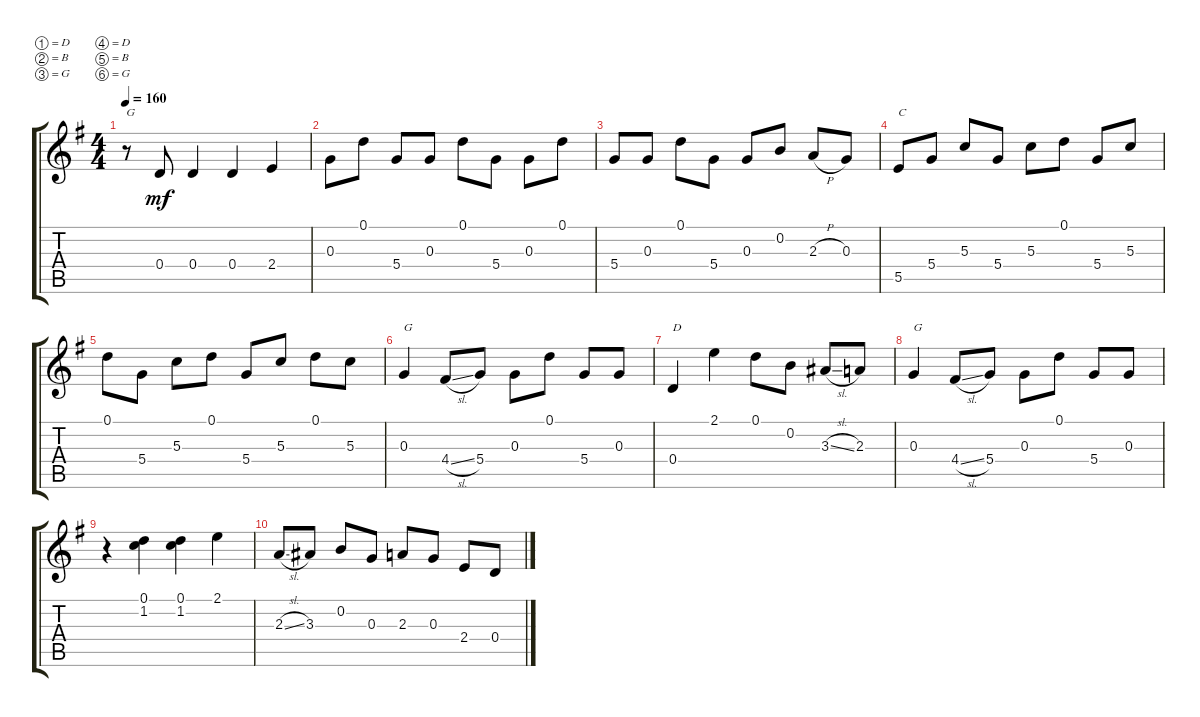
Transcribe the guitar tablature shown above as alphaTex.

\defaultSystemsLayout 4
\bracketExtendMode groupsimilarinstruments
\singleTrackTrackNamePolicy hidden
\multiTrackTrackNamePolicy hidden
\otherSystemsTrackNameOrientation horizontal
\track ("Steel Guitar" "S-Gt") {instrument acousticguitarsteel}
\staff {score tabs}
\tuning (D4 B3 G3 D3 B2 G2)
\ts (4 4)
\tempo 160
\clef g2
\ks g
r.8{txt "G" dy mf instrument acousticguitarsteel} 0.4.8 0.4.4 0.4.4 2.4.4 |
0.3.8 0.1.8 5.4.8 0.3.8 0.1.8 5.4.8 0.3.8 0.1.8 |
5.4.8 0.3.8 0.1.8 5.4.8 0.3.8 0.2.8 2.3{h}.8 0.3.8 |
5.5.8{txt "C"} 5.4.8 5.3.8 5.4.8 5.3.8 0.1.8 5.4.8 5.3.8 |
0.1.8 5.4.8 5.3.8 0.1.8 5.4.8 5.3.8 0.1.8 5.3.8 |
0.3.4{txt "G"} 4.4{sl}.8 5.4.8 0.3.8 0.1.8 5.4.8 0.3.8 |
0.4.4{txt "D"} 2.1.4 0.1.8 0.2.8 3.3{sl}.8 2.3.8 |
0.3.4{txt "G"} 4.4{sl}.8 5.4.8 0.3.8 0.1.8 5.4.8 0.3.8 |
r.4 (0.1 1.2).4 (0.1 1.2).4 2.1.4 |
2.3{sl}.8 3.3.8 0.2.8 0.3.8 2.3.8 0.3.8 2.4.8 0.4.8
